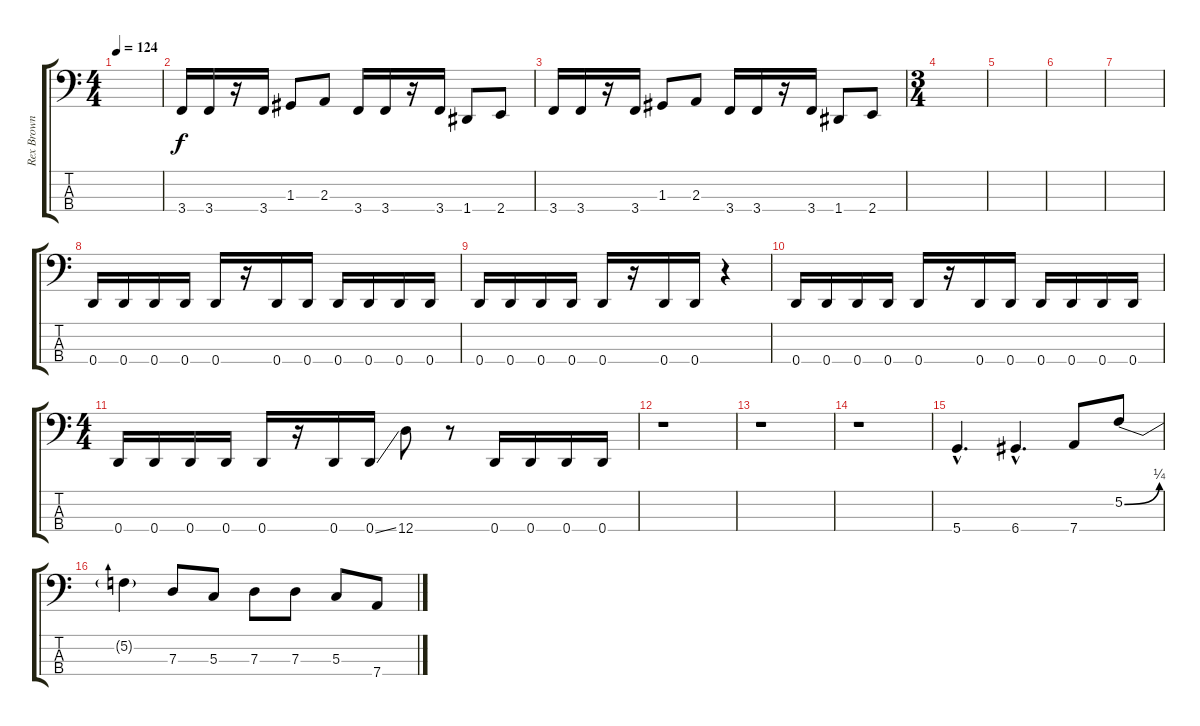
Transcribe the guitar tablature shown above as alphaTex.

\track ("Rex Brown (Bass)" "Rex Brown ") {instrument electricbasspick}
\staff {score tabs}
\tuning (F2 C2 G1 D1) {hide}
\ts (4 4)
\tempo 124
\clef f4
\ks c
|
3.4.16 3.4.16 r.16 3.4.16 1.3.8 2.3.8 3.4.16 3.4.16 r.16 3.4.16 1.4.8 2.4.8 |
3.4.16 3.4.16 r.16 3.4.16 1.3.8 2.3.8 3.4.16 3.4.16 r.16 3.4.16 1.4.8 2.4.8 |
\ts (3 4)
|
|
|
|
0.4.16 0.4.16 0.4.16 0.4.16 0.4.16 r.16 0.4.16 0.4.16 0.4.16 0.4.16 0.4.16 0.4.16 |
0.4.16 0.4.16 0.4.16 0.4.16 0.4.16 r.16 0.4.16 0.4.16 r.4 |
0.4.16 0.4.16 0.4.16 0.4.16 0.4.16 r.16 0.4.16 0.4.16 0.4.16 0.4.16 0.4.16 0.4.16 |
\ts (4 4)
0.4.16 0.4.16 0.4.16 0.4.16 0.4.16 r.16 0.4.16 0.4{ss}.16 12.4.8 r.8 0.4.16 0.4.16 0.4.16 0.4.16 |
r.1 |
r.1 |
r.1 |
5.4{hac}.4{d} 6.4{hac}.4{d} 7.4.8 5.2{be (bend 0 0 60 1)}.8 |
5.2{t}.4 7.3.8 5.3.8 7.3.8 7.3.8 5.3.8 7.4.8
